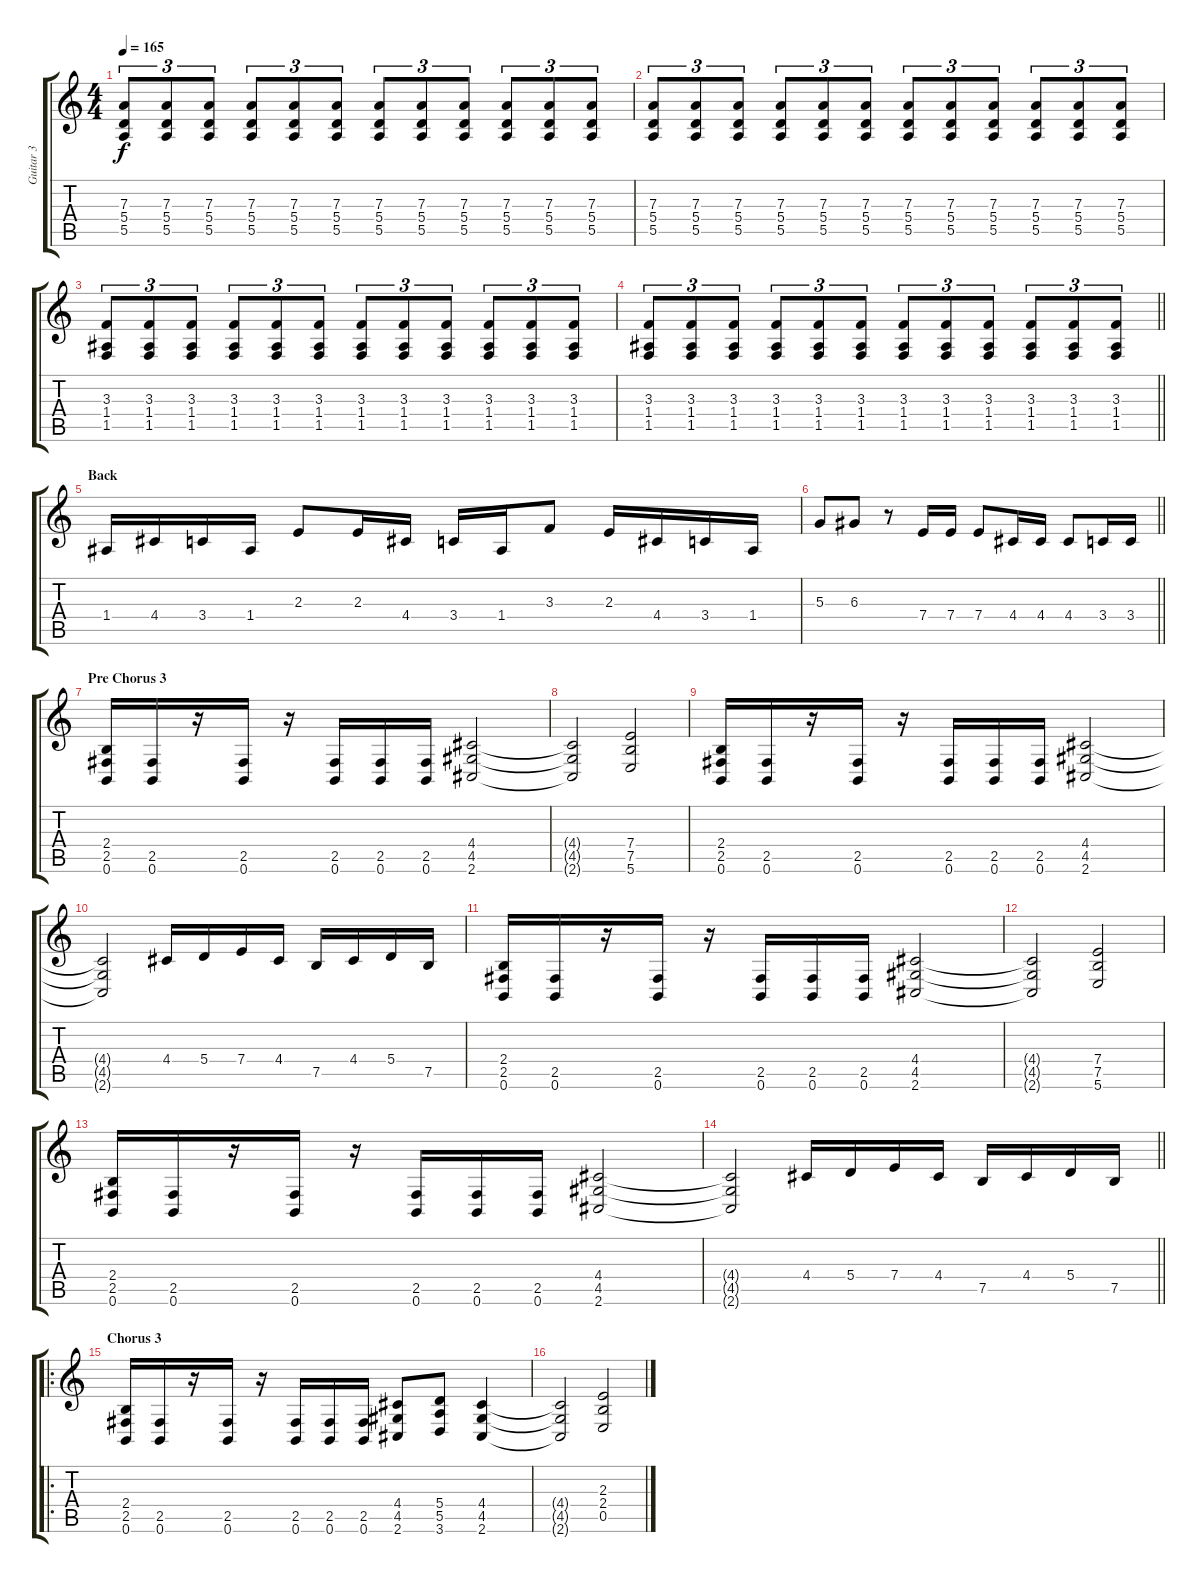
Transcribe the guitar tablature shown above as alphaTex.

\track ("Guitar 3" "Guitar 3") {instrument distortionguitar}
\staff {score tabs}
\tuning (B3 Gb3 D3 A2 E2 B1) {hide}
\ts (4 4)
\tempo 165
\clef g2
\ks c
(7.3 5.4 5.5).8{tu (3 2) dy f} (7.3 5.4 5.5).8{tu (3 2)} (7.3 5.4 5.5).8{tu (3 2)} (7.3 5.4 5.5).8{tu (3 2)} (7.3 5.4 5.5).8{tu (3 2)} (7.3 5.4 5.5).8{tu (3 2)} (7.3 5.4 5.5).8{tu (3 2)} (7.3 5.4 5.5).8{tu (3 2)} (7.3 5.4 5.5).8{tu (3 2)} (7.3 5.4 5.5).8{tu (3 2)} (7.3 5.4 5.5).8{tu (3 2)} (7.3 5.4 5.5).8{tu (3 2)} |
(7.3 5.4 5.5).8{tu (3 2)} (7.3 5.4 5.5).8{tu (3 2)} (7.3 5.4 5.5).8{tu (3 2)} (7.3 5.4 5.5).8{tu (3 2)} (7.3 5.4 5.5).8{tu (3 2)} (7.3 5.4 5.5).8{tu (3 2)} (7.3 5.4 5.5).8{tu (3 2)} (7.3 5.4 5.5).8{tu (3 2)} (7.3 5.4 5.5).8{tu (3 2)} (7.3 5.4 5.5).8{tu (3 2)} (7.3 5.4 5.5).8{tu (3 2)} (7.3 5.4 5.5).8{tu (3 2)} |
(3.3 1.4 1.5).8{tu (3 2)} (3.3 1.4 1.5).8{tu (3 2)} (3.3 1.4 1.5).8{tu (3 2)} (3.3 1.4 1.5).8{tu (3 2)} (3.3 1.4 1.5).8{tu (3 2)} (3.3 1.4 1.5).8{tu (3 2)} (3.3 1.4 1.5).8{tu (3 2)} (3.3 1.4 1.5).8{tu (3 2)} (3.3 1.4 1.5).8{tu (3 2)} (3.3 1.4 1.5).8{tu (3 2)} (3.3 1.4 1.5).8{tu (3 2)} (3.3 1.4 1.5).8{tu (3 2)} |
\barLineRight lightlight
(3.3 1.4 1.5).8{tu (3 2)} (3.3 1.4 1.5).8{tu (3 2)} (3.3 1.4 1.5).8{tu (3 2)} (3.3 1.4 1.5).8{tu (3 2)} (3.3 1.4 1.5).8{tu (3 2)} (3.3 1.4 1.5).8{tu (3 2)} (3.3 1.4 1.5).8{tu (3 2)} (3.3 1.4 1.5).8{tu (3 2)} (3.3 1.4 1.5).8{tu (3 2)} (3.3 1.4 1.5).8{tu (3 2)} (3.3 1.4 1.5).8{tu (3 2)} (3.3 1.4 1.5).8{tu (3 2)} |
\section ("" "Back")
1.4.16 4.4.16 3.4.16 1.4.16 2.3.8 2.3.16 4.4.16 3.4.16 1.4.16 3.3.8 2.3.16 4.4.16 3.4.16 1.4.16 |
\barLineRight lightlight
5.3.8 6.3.8 r.8 7.4.16 7.4.16 7.4.8 4.4.16 4.4.16 4.4.8 3.4.16 3.4.16 |
\section ("" "Pre Chorus 3")
(2.4 2.5 0.6).16 (2.5 0.6).16 r.16 (2.5 0.6).16 r.16 (2.5 0.6).16 (2.5 0.6).16 (2.5 0.6).16 (4.4 4.5 2.6).2 |
(4.4{t} 4.5{t} 2.6{t}).2 (7.4 7.5 5.6).2 |
(2.4 2.5 0.6).16 (2.5 0.6).16 r.16 (2.5 0.6).16 r.16 (2.5 0.6).16 (2.5 0.6).16 (2.5 0.6).16 (4.4 4.5 2.6).2 |
(4.4{t} 4.5{t} 2.6{t}).2 4.4.16 5.4.16 7.4.16 4.4.16 7.5.16 4.4.16 5.4.16 7.5.16 |
(2.4 2.5 0.6).16 (2.5 0.6).16 r.16 (2.5 0.6).16 r.16 (2.5 0.6).16 (2.5 0.6).16 (2.5 0.6).16 (4.4 4.5 2.6).2 |
(4.4{t} 4.5{t} 2.6{t}).2 (7.4 7.5 5.6).2 |
(2.4 2.5 0.6).16 (2.5 0.6).16 r.16 (2.5 0.6).16 r.16 (2.5 0.6).16 (2.5 0.6).16 (2.5 0.6).16 (4.4 4.5 2.6).2 |
\barLineRight lightlight
(4.4{t} 4.5{t} 2.6{t}).2 4.4.16 5.4.16 7.4.16 4.4.16 7.5.16 4.4.16 5.4.16 7.5.16 |
\ro
\section ("" "Chorus 3")
(2.4 2.5 0.6).16 (2.5 0.6).16 r.16 (2.5 0.6).16 r.16 (2.5 0.6).16 (2.5 0.6).16 (2.5 0.6).16 (4.4 4.5 2.6).8 (5.4 5.5 3.6).8 (4.4 4.5 2.6).4 |
(4.4{t} 4.5{t} 2.6{t}).2 (2.3 2.4 0.5).2
